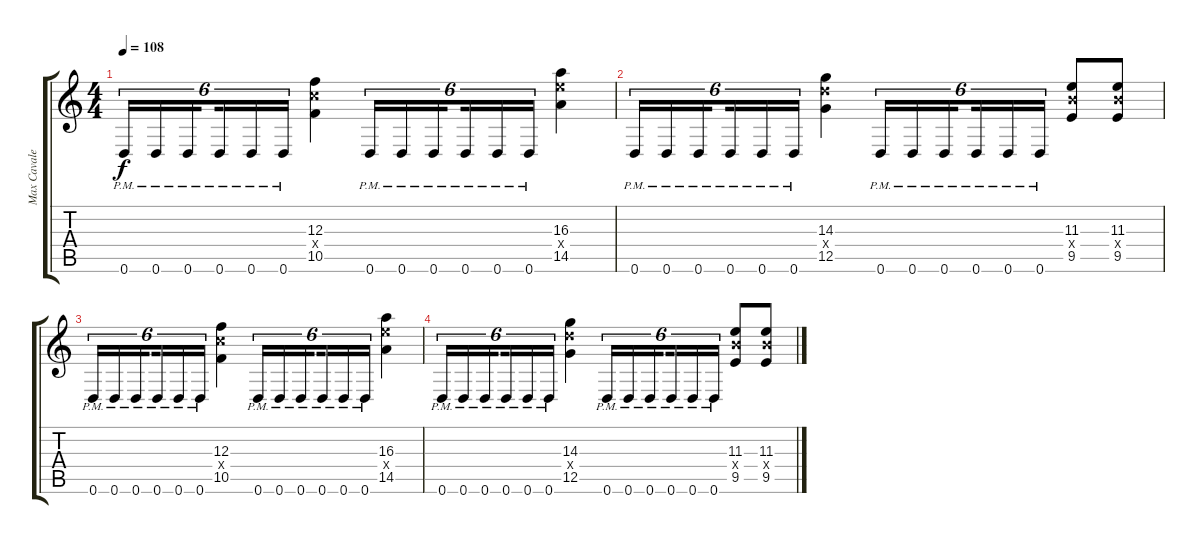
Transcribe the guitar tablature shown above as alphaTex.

\track ("Max Cavalera (Rhythm)" "Max Cavale") {instrument distortionguitar}
\staff {score tabs}
\tuning (D4 A3 F3 C3 G2 D2) {hide}
\ts (4 4)
\tempo 108
\clef g2
\ks c
0.6{pm}.16{tu (6 4) dy f} 0.6{pm}.16{tu (6 4)} 0.6{pm}.16{tu (6 4) beam splitsecondary} 0.6{pm}.16{tu (6 4)} 0.6{pm}.16{tu (6 4)} 0.6{pm}.16{tu (6 4)} (12.3 12.4{x} 10.5).4 0.6{pm}.16{tu (6 4)} 0.6{pm}.16{tu (6 4)} 0.6{pm}.16{tu (6 4) beam splitsecondary} 0.6{pm}.16{tu (6 4)} 0.6{pm}.16{tu (6 4)} 0.6{pm}.16{tu (6 4)} (16.3 16.4{x} 14.5).4 |
0.6{pm}.16{tu (6 4)} 0.6{pm}.16{tu (6 4)} 0.6{pm}.16{tu (6 4) beam splitsecondary} 0.6{pm}.16{tu (6 4)} 0.6{pm}.16{tu (6 4)} 0.6{pm}.16{tu (6 4)} (14.3 14.4{x} 12.5).4 0.6{pm}.16{tu (6 4)} 0.6{pm}.16{tu (6 4)} 0.6{pm}.16{tu (6 4) beam splitsecondary} 0.6{pm}.16{tu (6 4)} 0.6{pm}.16{tu (6 4)} 0.6{pm}.16{tu (6 4)} (11.3 11.4{x} 9.5).8 (11.3 11.4{x} 9.5).8 |
0.6{pm}.16{tu (6 4)} 0.6{pm}.16{tu (6 4)} 0.6{pm}.16{tu (6 4) beam splitsecondary} 0.6{pm}.16{tu (6 4)} 0.6{pm}.16{tu (6 4)} 0.6{pm}.16{tu (6 4)} (12.3 12.4{x} 10.5).4 0.6{pm}.16{tu (6 4)} 0.6{pm}.16{tu (6 4)} 0.6{pm}.16{tu (6 4) beam splitsecondary} 0.6{pm}.16{tu (6 4)} 0.6{pm}.16{tu (6 4)} 0.6{pm}.16{tu (6 4)} (16.3 16.4{x} 14.5).4 |
0.6{pm}.16{tu (6 4)} 0.6{pm}.16{tu (6 4)} 0.6{pm}.16{tu (6 4) beam splitsecondary} 0.6{pm}.16{tu (6 4)} 0.6{pm}.16{tu (6 4)} 0.6{pm}.16{tu (6 4)} (14.3 14.4{x} 12.5).4 0.6{pm}.16{tu (6 4)} 0.6{pm}.16{tu (6 4)} 0.6{pm}.16{tu (6 4) beam splitsecondary} 0.6{pm}.16{tu (6 4)} 0.6{pm}.16{tu (6 4)} 0.6{pm}.16{tu (6 4)} (11.3 11.4{x} 9.5).8 (11.3 11.4{x} 9.5).8
